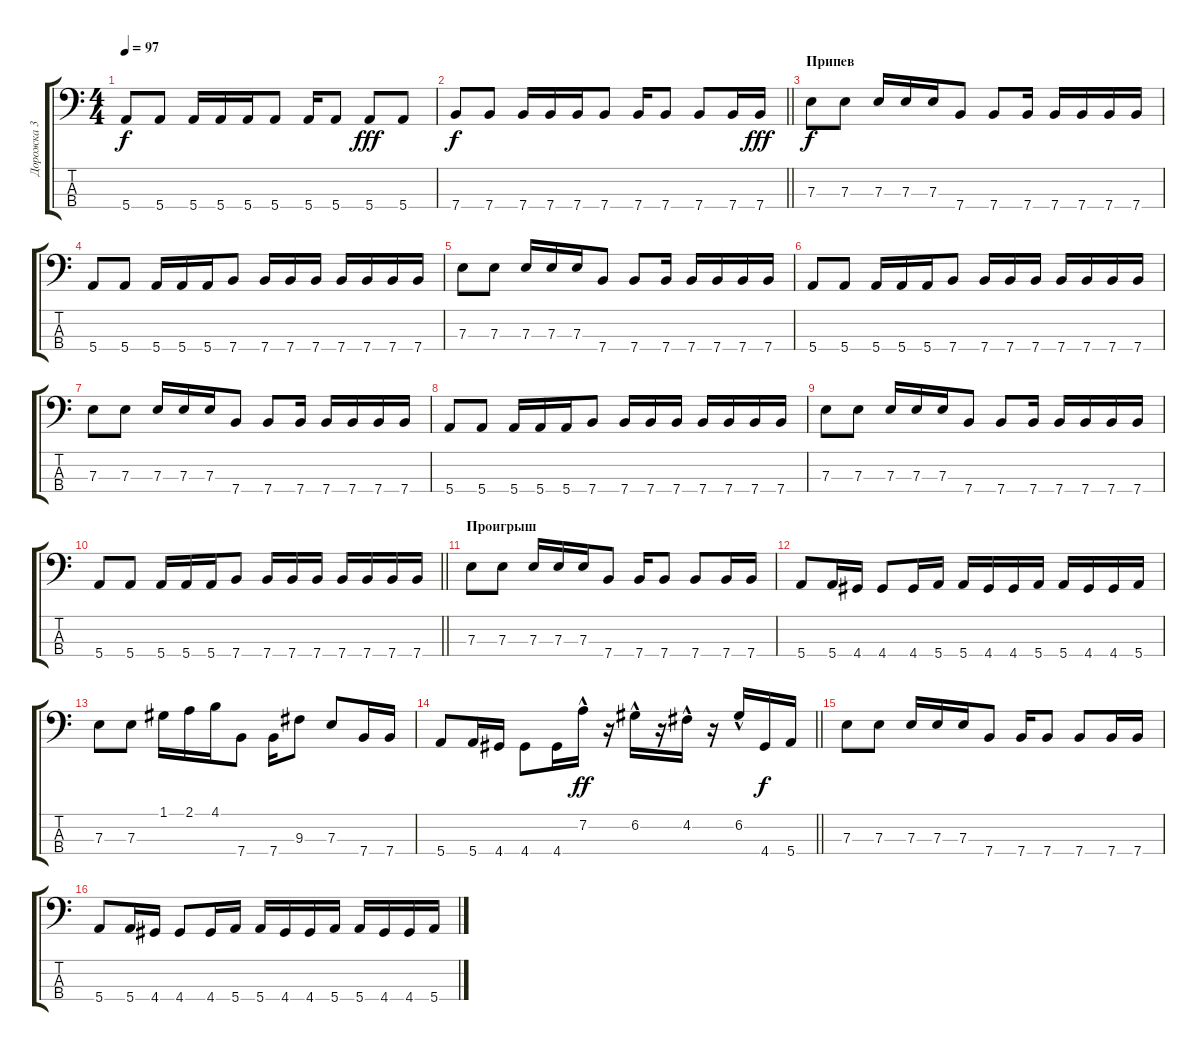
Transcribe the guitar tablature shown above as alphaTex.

\track ("Дорожка 3" "Дорожка 3") {instrument electricbassfinger}
\staff {score tabs}
\tuning (G2 D2 A1 E1) {hide}
\ts (4 4)
\tempo 97
\clef f4
\ks c
5.4.8{dy f} 5.4.8 5.4.16 5.4.16 5.4.16 5.4.8 5.4.16 5.4.8 5.4.8{dy fff} 5.4.8 |
\barLineRight lightlight
7.4.8{dy f} 7.4.8 7.4.16 7.4.16 7.4.16 7.4.8 7.4.16 7.4.8 7.4.8 7.4.16 7.4.16{dy fff} |
\section ("" "Припев")
7.3.8{dy f} 7.3.8 7.3.16 7.3.16 7.3.16 7.4.8 7.4.8 7.4.16 7.4.16 7.4.16 7.4.16 7.4.16 |
5.4.8 5.4.8 5.4.16 5.4.16 5.4.16 7.4.8 7.4.16 7.4.16 7.4.16 7.4.16 7.4.16 7.4.16 7.4.16 |
7.3.8 7.3.8 7.3.16 7.3.16 7.3.16 7.4.8 7.4.8 7.4.16 7.4.16 7.4.16 7.4.16 7.4.16 |
5.4.8 5.4.8 5.4.16 5.4.16 5.4.16 7.4.8 7.4.16 7.4.16 7.4.16 7.4.16 7.4.16 7.4.16 7.4.16 |
7.3.8 7.3.8 7.3.16 7.3.16 7.3.16 7.4.8 7.4.8 7.4.16 7.4.16 7.4.16 7.4.16 7.4.16 |
5.4.8 5.4.8 5.4.16 5.4.16 5.4.16 7.4.8 7.4.16 7.4.16 7.4.16 7.4.16 7.4.16 7.4.16 7.4.16 |
7.3.8 7.3.8 7.3.16 7.3.16 7.3.16 7.4.8 7.4.8 7.4.16 7.4.16 7.4.16 7.4.16 7.4.16 |
\barLineRight lightlight
5.4.8 5.4.8 5.4.16 5.4.16 5.4.16 7.4.8 7.4.16 7.4.16 7.4.16 7.4.16 7.4.16 7.4.16 7.4.16 |
\section ("" "Проигрыш")
7.3.8 7.3.8 7.3.16 7.3.16 7.3.16 7.4.8 7.4.16 7.4.8 7.4.8 7.4.16 7.4.16 |
5.4.8 5.4.16 4.4.16 4.4.8 4.4.16 5.4.16 5.4.16 4.4.16 4.4.16 5.4.16 5.4.16 4.4.16 4.4.16 5.4.16 |
7.3.8 7.3.8 1.1.16 2.1.16 4.1.16 7.4.8 7.4.16 9.3.8 7.3.8 7.4.16 7.4.16 |
\barLineRight lightlight
5.4.8 5.4.16 4.4.16 4.4.8 4.4.16 7.2{hac}.16{dy ff} r.16 6.2{hac}.16 r.16 4.2{hac}.16 r.16 6.2{hac}.16 4.4.16{dy f} 5.4.16 |
7.3.8 7.3.8 7.3.16 7.3.16 7.3.16 7.4.8 7.4.16 7.4.8 7.4.8 7.4.16 7.4.16 |
5.4.8 5.4.16 4.4.16 4.4.8 4.4.16 5.4.16 5.4.16 4.4.16 4.4.16 5.4.16 5.4.16 4.4.16 4.4.16 5.4.16
